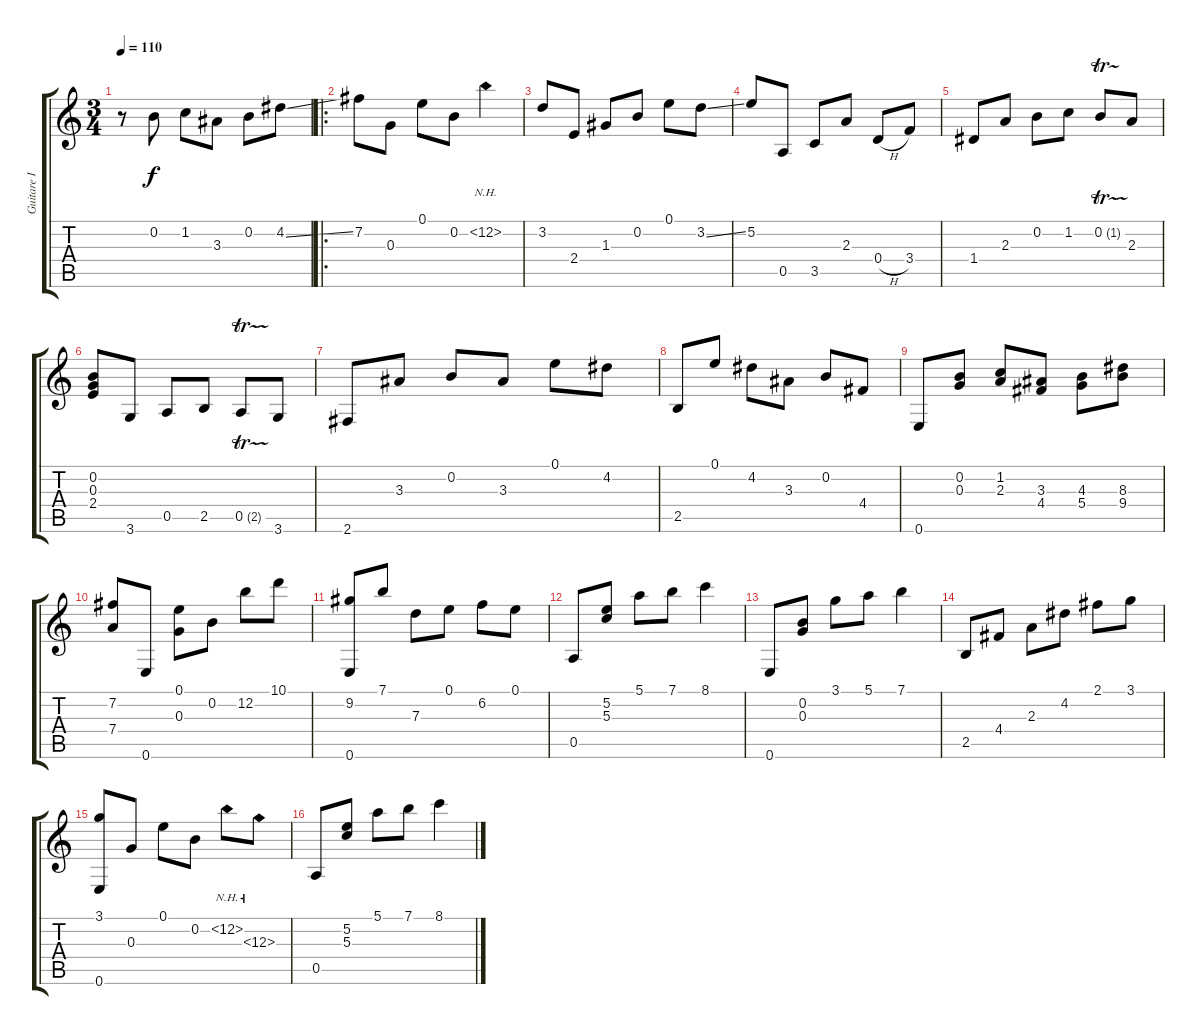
\track ("Guitare I" "Guitare I") {instrument acousticguitarsteel}
\staff {score tabs}
\tuning (E4 B3 G3 D3 A2 E2) {hide}
\ts (3 4)
\tempo 110
\clef g2
\ks c
r.8{dy f instrument acousticguitarsteel} 0.2.8 1.2.8 3.3.8 0.2.8 4.2{ss}.8 |
\ro
7.2.8 0.3.8 0.1.8 0.2.8 12.2{nh}.4 |
3.2.8 2.4.8 1.3.8 0.2.8 0.1.8 3.2{ss}.8 |
5.2.8 0.5.8 3.5.8 2.3.8 0.4{h}.8 3.4.8 |
1.4.8 2.3.8 0.2.8 1.2.8 0.2{tr (1 16)}.8 2.3.8 |
(0.2 0.3 2.4).8 3.6.8 0.5.8 2.5.8 0.5{tr (2 16)}.8 3.6.8 |
2.6.8 3.3.8 0.2.8 3.3.8 0.1.8 4.2.8 |
2.5.8 0.1.8 4.2.8 3.3.8 0.2.8 4.4.8 |
0.6.8 (0.2 0.3).8 (1.2 2.3).8 (3.3 4.4).8 (4.3 5.4).8 (8.3 9.4).8 |
(7.2 7.4).8 0.6.8 (0.1 0.3).8 0.2.8 12.2.8 10.1.8 |
(9.2 0.6).8 7.1.8 7.3.8 0.1.8 6.2.8 0.1.8 |
0.5.8 (5.2 5.3).8 5.1.8 7.1.8 8.1.4 |
0.6.8 (0.2 0.3).8 3.1.8 5.1.8 7.1.4 |
2.5.8 4.4.8 2.3.8 4.2.8 2.1.8 3.1.8 |
(3.1 0.6).8 0.3.8 0.1.8 0.2.8 12.2{nh}.8 12.3{nh}.8 |
0.5.8 (5.2 5.3).8 5.1.8 7.1.8 8.1.4
